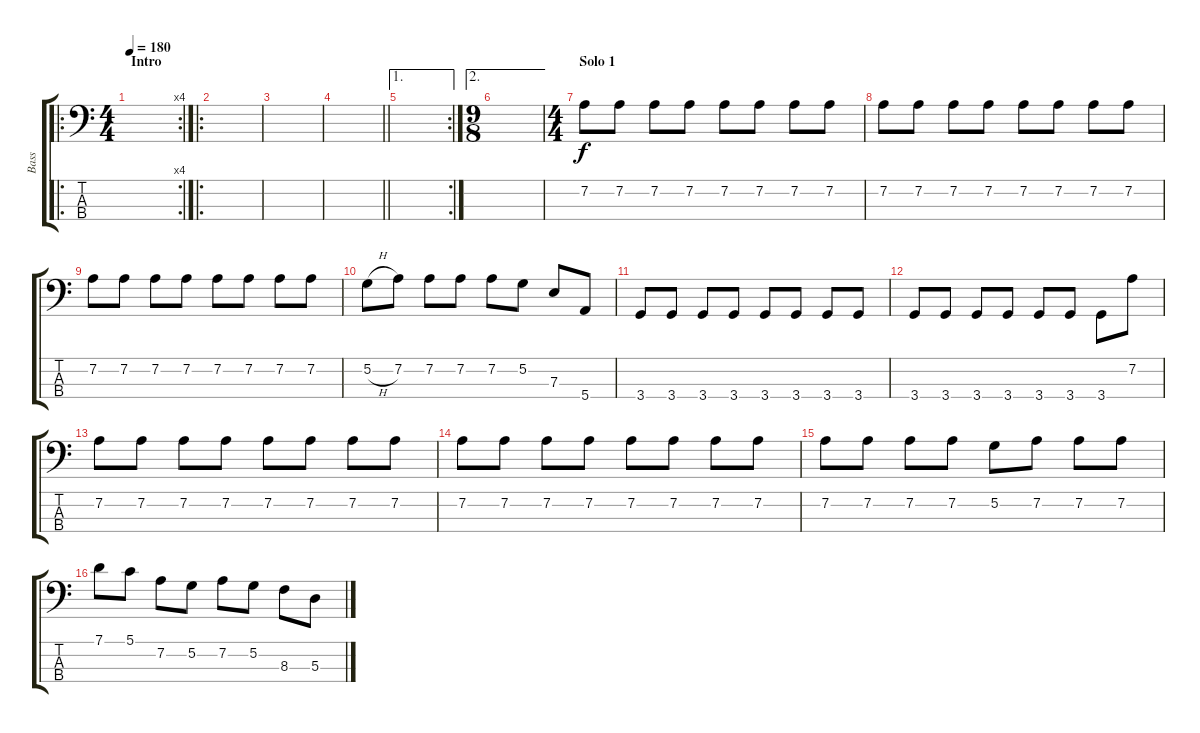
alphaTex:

\track ("Bass" "Bass") {instrument electricbassfinger}
\staff {score tabs}
\tuning (G2 D2 A1 E1) {hide}
\ro
\rc 4
\ts (4 4)
\section ("" "Intro")
\tempo 180
\clef f4
\ks c
|
\ro
|
|
\barLineRight lightlight
|
\ae 1
\rc 2
|
\ae 2
\ts (9 8)
|
\ts (4 4)
\section ("" "Solo 1")
7.2.8 7.2.8 7.2.8 7.2.8 7.2.8 7.2.8 7.2.8 7.2.8 |
7.2.8 7.2.8 7.2.8 7.2.8 7.2.8 7.2.8 7.2.8 7.2.8 |
7.2.8 7.2.8 7.2.8 7.2.8 7.2.8 7.2.8 7.2.8 7.2.8 |
5.2{h}.8 7.2.8 7.2.8 7.2.8 7.2.8 5.2.8 7.3.8 5.4.8 |
3.4.8 3.4.8 3.4.8 3.4.8 3.4.8 3.4.8 3.4.8 3.4.8 |
3.4.8 3.4.8 3.4.8 3.4.8 3.4.8 3.4.8 3.4.8 7.2.8 |
7.2.8 7.2.8 7.2.8 7.2.8 7.2.8 7.2.8 7.2.8 7.2.8 |
7.2.8 7.2.8 7.2.8 7.2.8 7.2.8 7.2.8 7.2.8 7.2.8 |
7.2.8 7.2.8 7.2.8 7.2.8 5.2.8 7.2.8 7.2.8 7.2.8 |
7.1.8 5.1.8 7.2.8 5.2.8 7.2.8 5.2.8 8.3.8 5.3.8
